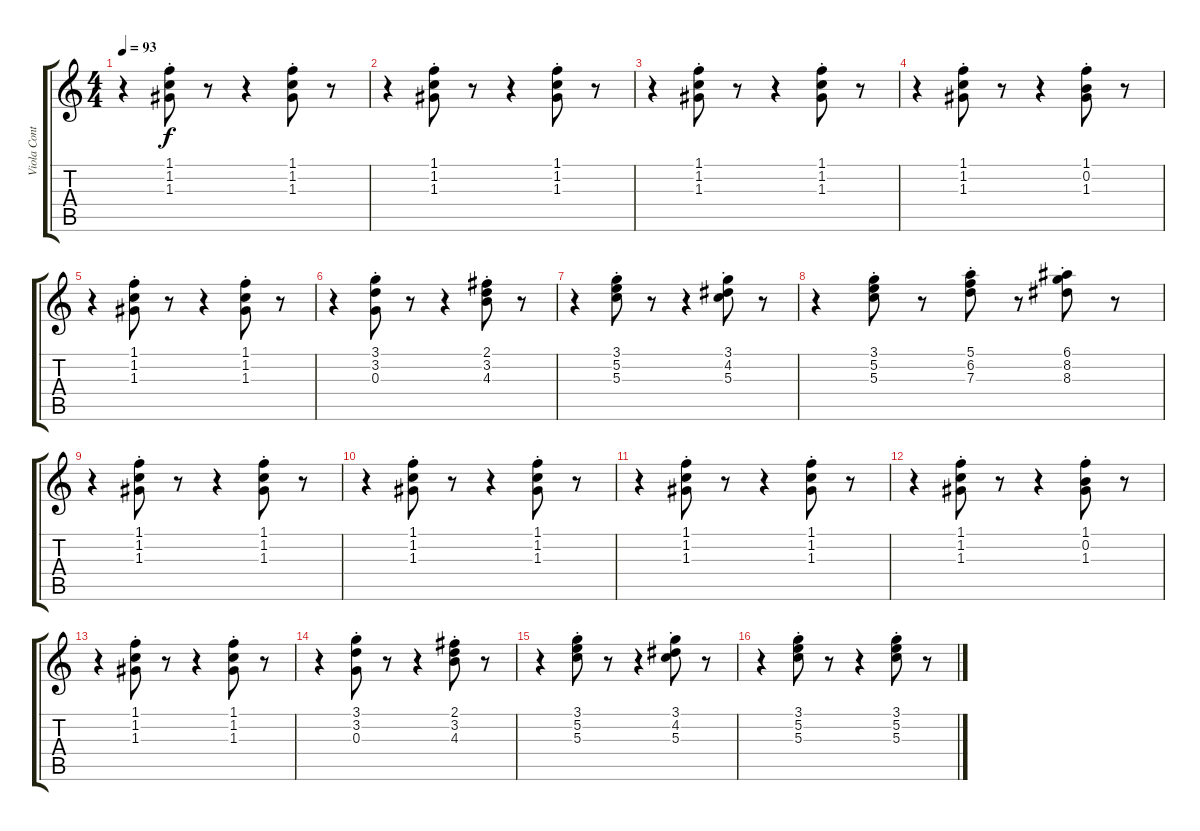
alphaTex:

\track ("Viola Contra" "Viola Cont") {instrument acousticguitarnylon}
\staff {score tabs}
\tuning (E4 B3 G3 D3 A2 E2) {hide}
\ts (4 4)
\tempo 93
\clef g2
\ks c
r.4{dy f} (1.1{st} 1.2{st} 1.3{st}).8 r.8 r.4 (1.1{st} 1.2{st} 1.3{st}).8 r.8 |
r.4 (1.1{st} 1.2{st} 1.3{st}).8 r.8 r.4 (1.1{st} 1.2{st} 1.3{st}).8 r.8 |
r.4 (1.1{st} 1.2{st} 1.3{st}).8 r.8 r.4 (1.1{st} 1.2{st} 1.3{st}).8 r.8 |
r.4 (1.1{st} 1.2{st} 1.3{st}).8 r.8 r.4 (1.1{st} 0.2{st} 1.3{st}).8 r.8 |
r.4 (1.1{st} 1.2{st} 1.3{st}).8 r.8 r.4 (1.1{st} 1.2{st} 1.3{st}).8 r.8 |
r.4 (3.1{st} 3.2{st} 0.3{st}).8 r.8 r.4 (2.1{st} 3.2{st} 4.3{st}).8 r.8 |
r.4 (3.1{st} 5.2{st} 5.3{st}).8 r.8 r.4 (3.1{st} 4.2{st} 5.3{st}).8 r.8 |
r.4 (3.1{st} 5.2{st} 5.3{st}).8 r.8 (5.1{st} 6.2{st} 7.3{st}).8 r.8 (6.1{st} 8.2{st} 8.3{st}).8 r.8 |
r.4 (1.1{st} 1.2{st} 1.3{st}).8 r.8 r.4 (1.1{st} 1.2{st} 1.3{st}).8 r.8 |
r.4 (1.1{st} 1.2{st} 1.3{st}).8 r.8 r.4 (1.1{st} 1.2{st} 1.3{st}).8 r.8 |
r.4 (1.1{st} 1.2{st} 1.3{st}).8 r.8 r.4 (1.1{st} 1.2{st} 1.3{st}).8 r.8 |
r.4 (1.1{st} 1.2{st} 1.3{st}).8 r.8 r.4 (1.1{st} 0.2{st} 1.3{st}).8 r.8 |
r.4 (1.1{st} 1.2{st} 1.3{st}).8 r.8 r.4 (1.1{st} 1.2{st} 1.3{st}).8 r.8 |
r.4 (3.1{st} 3.2{st} 0.3{st}).8 r.8 r.4 (2.1{st} 3.2{st} 4.3{st}).8 r.8 |
r.4 (3.1{st} 5.2{st} 5.3{st}).8 r.8 r.4 (3.1{st} 4.2{st} 5.3{st}).8 r.8 |
r.4 (3.1{st} 5.2{st} 5.3{st}).8 r.8 r.4 (3.1{st} 5.2{st} 5.3{st}).8 r.8
